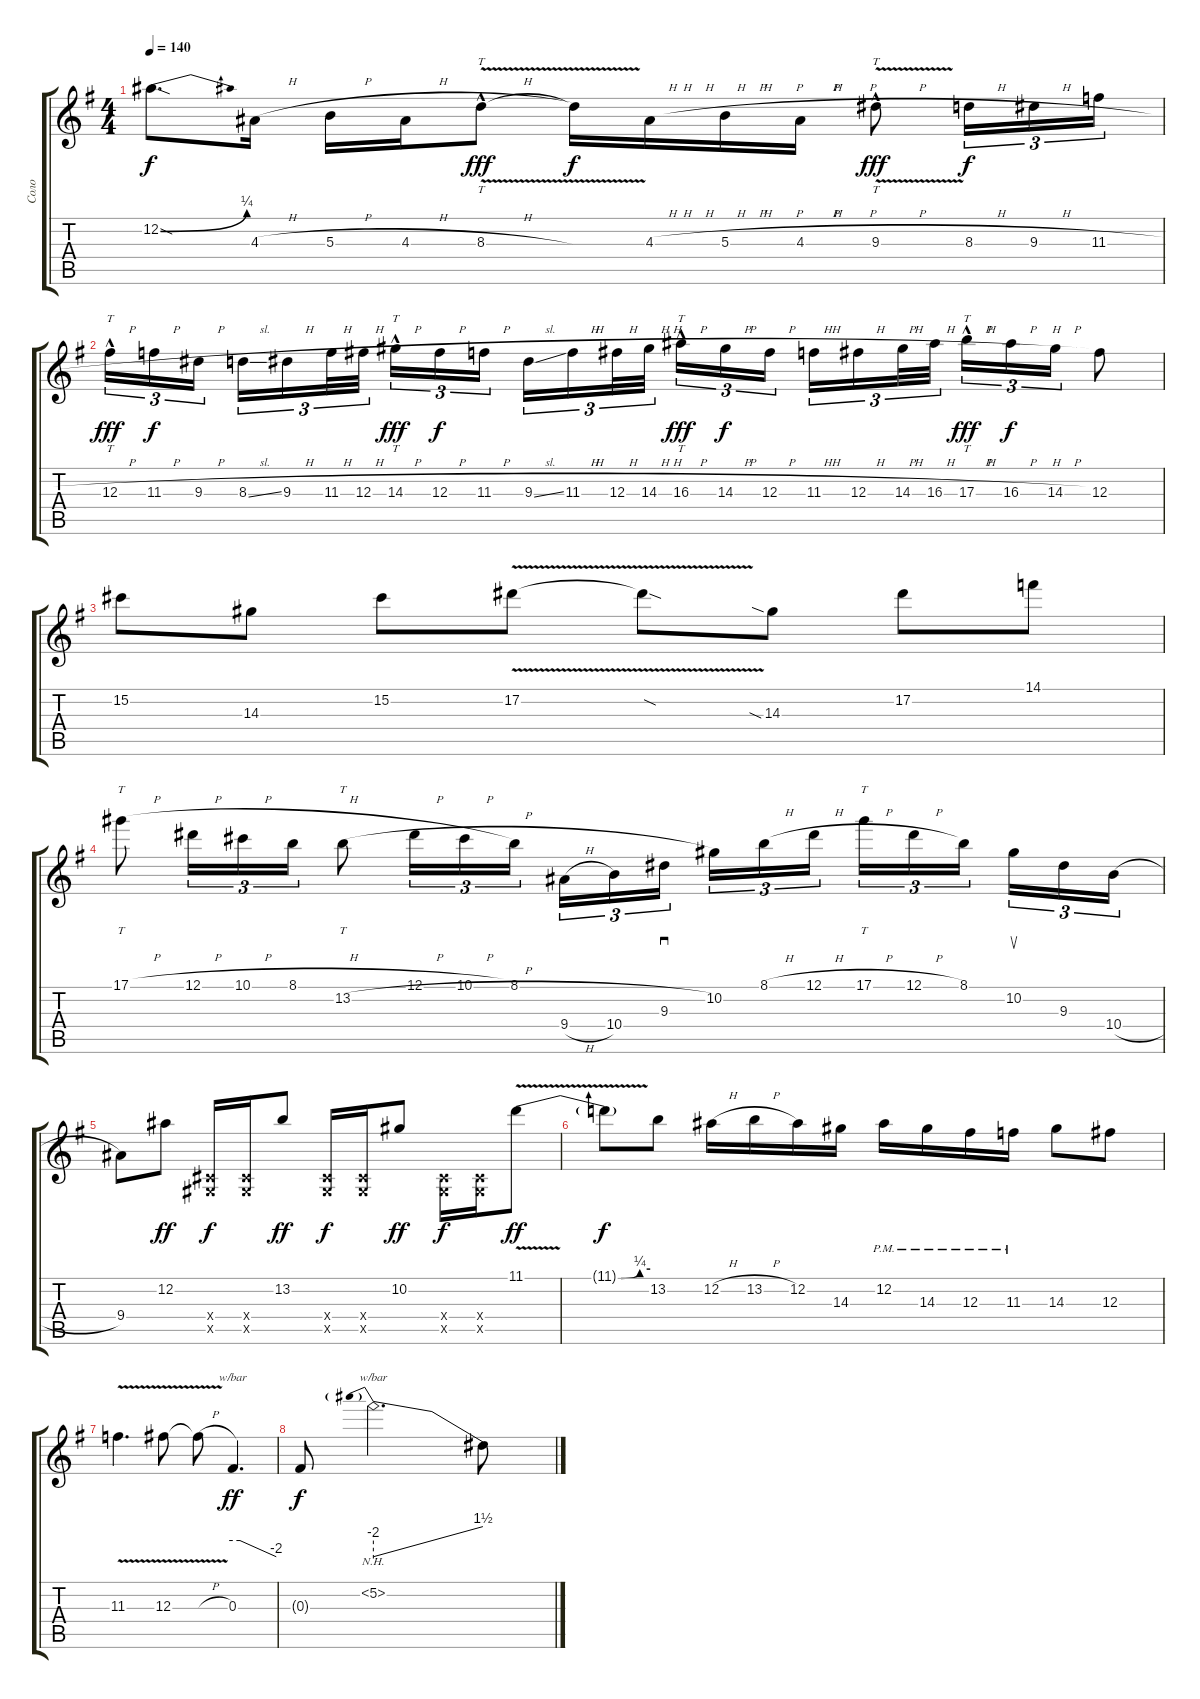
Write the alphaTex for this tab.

\track ("Соло" "Соло") {instrument distortionguitar}
\staff {score tabs}
\tuning (Eb4 Bb3 Gb3 Db3 Ab2 Eb2) {hide}
\ts (4 4)
\tempo 140
\clef g2
\ks g
12.2{be (bend 0 0 60 1) sod}.8{d dy f} 4.3{h}.16 5.3{h}.16 4.3{h}.16 8.3{v h hac}.8{tt dy fff} 8.3{t}.16{dy f} 4.3{h}.16 5.3{h}.16 4.3{h}.16 9.3{v h hac}.8{tt dy fff} 8.3{h}.16{tu (3 2) dy f} 9.3{h}.16{tu (3 2)} 11.3{h}.16{tu (3 2)} |
12.3{h hac}.16{tt tu (3 2) dy fff} 11.3{h}.16{tu (3 2) dy f} 9.3{h}.16{tu (3 2) beam splitsecondary} 8.3{sl}.16{tu (3 2)} 9.3{h}.16{tu (3 2)} 11.3{h}.32{tu (3 2)} 12.3{h}.32{tu (3 2)} 14.3{h hac}.16{tt tu (3 2) dy fff} 12.3{h}.16{tu (3 2) dy f} 11.3{h}.16{tu (3 2) beam splitsecondary} 9.3{sl}.16{tu (3 2)} 11.3{h}.16{tu (3 2)} 12.3{h}.32{tu (3 2)} 14.3{h}.32{tu (3 2)} 16.3{h hac}.16{tt tu (3 2) dy fff} 14.3{h}.16{tu (3 2) dy f} 12.3{h}.16{tu (3 2) beam splitsecondary} 11.3{h}.16{tu (3 2)} 12.3{h}.16{tu (3 2)} 14.3{h}.32{tu (3 2)} 16.3{h}.32{tu (3 2)} 17.3{h hac}.16{tt tu (3 2) dy fff} 16.3{h}.16{tu (3 2) dy f} 14.3{h}.16{tu (3 2)} 12.3.8 |
15.2.8 14.3.8 15.2.8 17.2{v}.8 17.2{sod t}.8 14.3{sia}.8 17.2.8 14.1.8 |
17.1{h}.8{tt} 12.1{h}.16{tu (3 2)} 10.1{h}.16{tu (3 2)} 8.1{h}.16{tu (3 2)} 13.2{h}.8{tt} 12.1{h}.16{tu (3 2)} 10.1{h}.16{tu (3 2)} 8.1.16{tu (3 2)} 9.4{h}.16{tu (3 2)} 10.4.16{tu (3 2)} 9.3.16{sd tu (3 2) beam splitsecondary} 10.2.16{tu (3 2)} 8.1{h}.16{tu (3 2)} 12.1{h}.16{tu (3 2)} 17.1{h}.16{tt tu (3 2)} 12.1{h}.16{tu (3 2)} 8.1.16{tu (3 2) beam splitsecondary} 10.2.16{su tu (3 2)} 9.3.16{tu (3 2)} 10.4{h}.16{tu (3 2)} |
9.4.8 12.2.8{dy ff} (0.4{x} 0.5{x}).16{dy f} (0.4{x} 0.5{x}).16 13.2.8{dy ff} (0.4{x} 0.5{x}).16{dy f} (0.4{x} 0.5{x}).16 10.2.8{dy ff} (0.4{x} 0.5{x}).16{dy f} (0.4{x} 0.5{x}).16 11.1{be (custom 0 0 36 0 46 0 55 1 60 1) v}.8{dy ff} |
11.1{t}.8{dy f} 13.2.8 12.2{h}.16 13.2{h}.16 12.2.16 14.3.16 12.2{pm}.16 14.3{pm}.16 12.3{pm}.16 11.3{pm}.16 14.3.8 12.3.8 |
11.3{v}.4{d} 12.3{v}.8 12.3{v h t}.8 0.3.4{d tbe (custom default 0 0 10 0 60 -8) dy ff} |
0.3{t}.8{dy f} 5.2{nh}.2{d tbe (predivedive default 0 -8 60 6)} 5.2{t}.8
